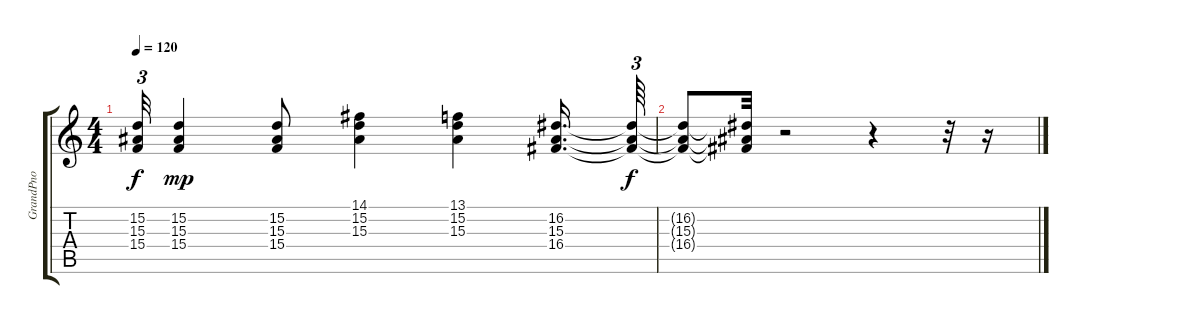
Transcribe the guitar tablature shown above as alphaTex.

\track ("GrandPno" "GrandPno") {instrument acousticgrandpiano}
\staff {score tabs}
\tuning (E4 B3 G3 D3 A2 E2) {hide}
\ts (4 4)
\tempo 120
\clef g2
\ks c
(15.2{t} 15.3{t} 15.4{t}).32{tu (3 2) dy f} (15.2 15.3 15.4).4{dy mp} (15.2 15.3 15.4).8 (14.1 15.2 15.3).4 (13.1 15.2 15.3).4 (16.2 15.3 16.4).16{d} (16.2{t} 15.3{t} 16.4{t}).64{tu (3 2) dy f} |
(16.2{t} 15.3{t} 16.4{t}).8 (16.2{t} 15.3{t} 16.4{t}).32 r.2 r.4 r.32 r.16
